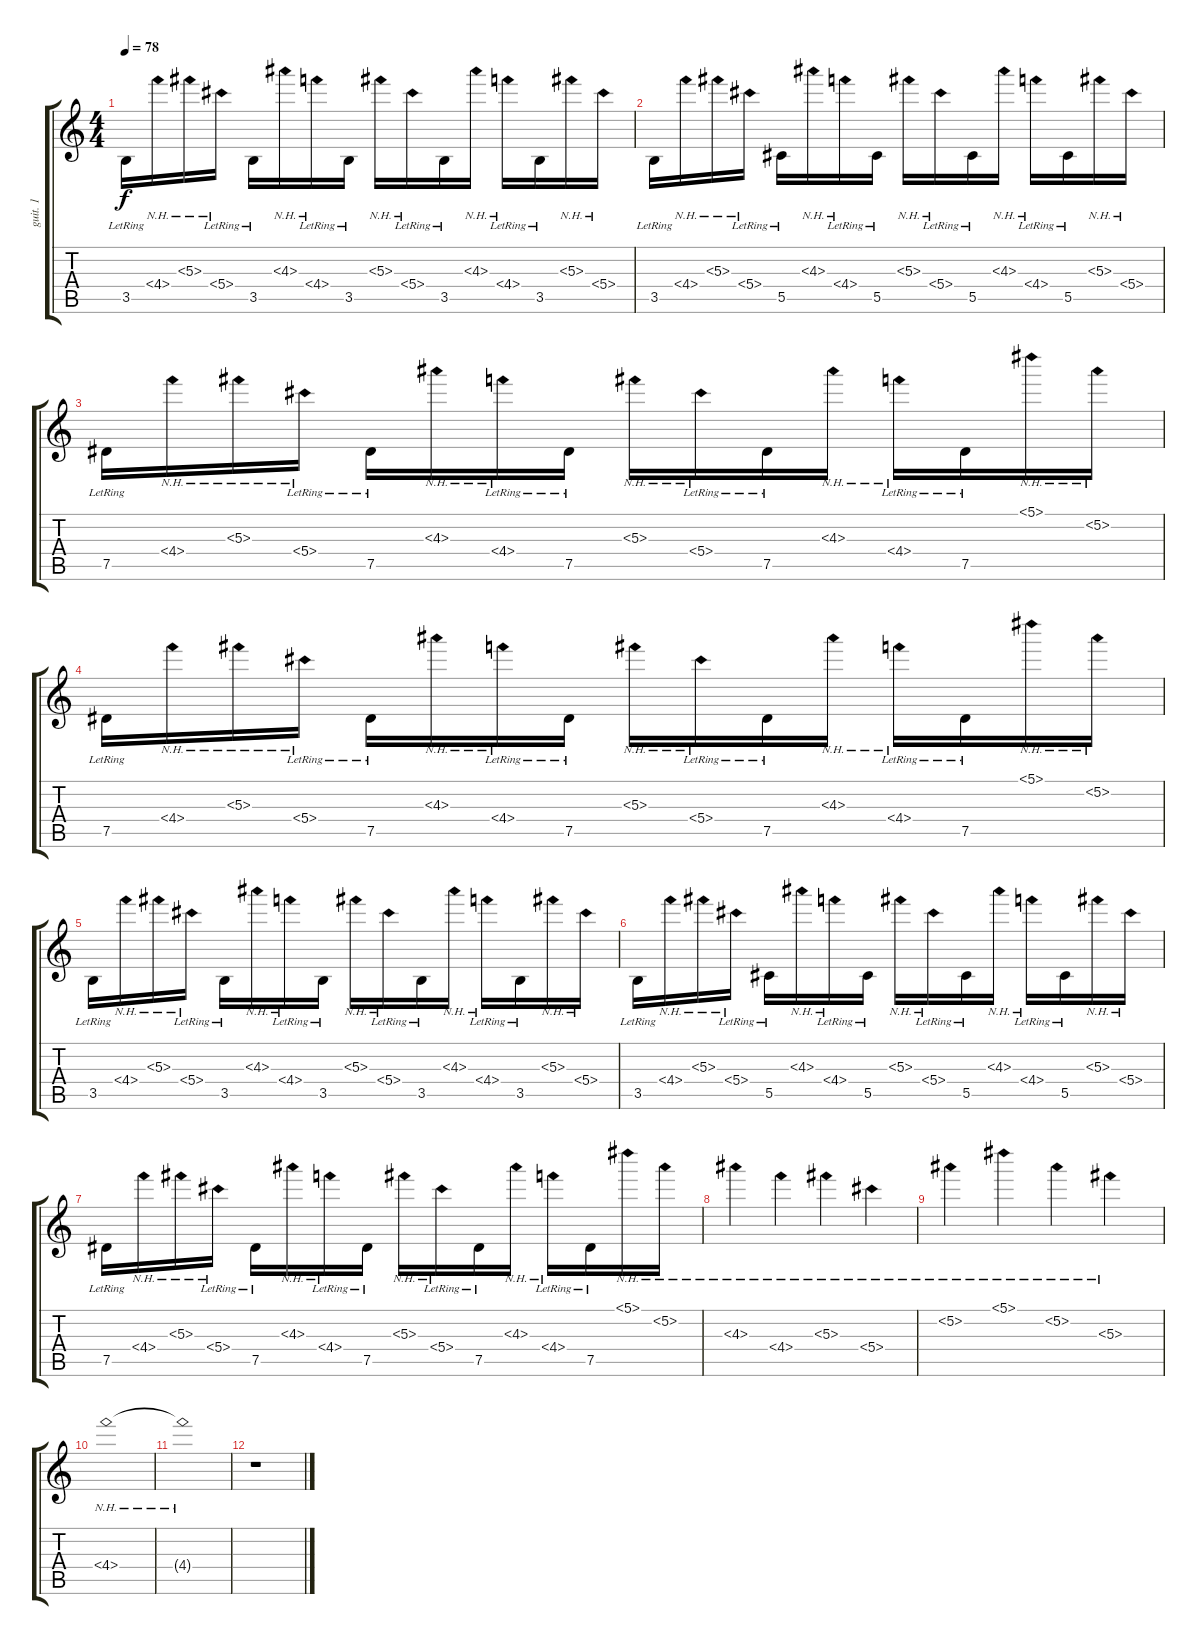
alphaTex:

\track ("guit. 1" "guit. 1") {instrument distortionguitar}
\staff {score tabs}
\tuning (Eb4 Bb3 Gb3 Db3 Ab2 Eb2) {hide}
\ts (4 4)
\tempo 78
\clef g2
\ks c
3.5{lr}.16{dy f volume 5} 4.4{nh}.16 5.3{nh}.16 5.4{nh lr}.16 3.5{lr}.16 4.3{nh}.16 4.4{nh lr}.16 3.5{lr}.16 5.3{nh}.16 5.4{nh lr}.16 3.5{lr}.16 4.3{nh}.16 4.4{nh lr}.16 3.5{lr}.16 5.3{nh}.16 5.4{nh}.16 |
3.5{lr}.16 4.4{nh}.16 5.3{nh}.16 5.4{nh lr}.16 5.5{lr}.16 4.3{nh}.16 4.4{nh lr}.16 5.5{lr}.16 5.3{nh}.16 5.4{nh lr}.16 5.5{lr}.16 4.3{nh}.16 4.4{nh lr}.16 5.5{lr}.16 5.3{nh}.16 5.4{nh}.16 |
7.5{lr}.16 4.4{nh}.16 5.3{nh}.16 5.4{nh lr}.16 7.5{lr}.16 4.3{nh}.16 4.4{nh lr}.16 7.5{lr}.16 5.3{nh}.16 5.4{nh lr}.16 7.5{lr}.16 4.3{nh}.16 4.4{nh lr}.16 7.5{lr}.16 5.1{nh}.16 5.2{nh}.16 |
7.5{lr}.16 4.4{nh}.16 5.3{nh}.16 5.4{nh lr}.16 7.5{lr}.16 4.3{nh}.16 4.4{nh lr}.16 7.5{lr}.16 5.3{nh}.16 5.4{nh lr}.16 7.5{lr}.16 4.3{nh}.16 4.4{nh lr}.16 7.5{lr}.16 5.1{nh}.16 5.2{nh}.16 |
3.5{lr}.16 4.4{nh}.16 5.3{nh}.16 5.4{nh lr}.16 3.5{lr}.16 4.3{nh}.16 4.4{nh lr}.16 3.5{lr}.16 5.3{nh}.16 5.4{nh lr}.16 3.5{lr}.16 4.3{nh}.16 4.4{nh lr}.16 3.5{lr}.16 5.3{nh}.16 5.4{nh}.16 |
3.5{lr}.16 4.4{nh}.16 5.3{nh}.16 5.4{nh lr}.16 5.5{lr}.16 4.3{nh}.16 4.4{nh lr}.16 5.5{lr}.16 5.3{nh}.16 5.4{nh lr}.16 5.5{lr}.16 4.3{nh}.16 4.4{nh lr}.16 5.5{lr}.16 5.3{nh}.16 5.4{nh}.16 |
7.5{lr}.16 4.4{nh}.16 5.3{nh}.16 5.4{nh lr}.16 7.5{lr}.16 4.3{nh}.16 4.4{nh lr}.16 7.5{lr}.16 5.3{nh}.16 5.4{nh lr}.16 7.5{lr}.16 4.3{nh}.16 4.4{nh lr}.16 7.5{lr}.16 5.1{nh}.16 5.2{nh}.16 |
4.3{nh}.4 4.4{nh}.4 5.3{nh}.4 5.4{nh}.4 |
5.2{nh}.4 5.1{nh}.4 5.2{nh}.4 5.3{nh}.4 |
4.4{nh}.1 |
4.4{nh t}.1 |
r.1
